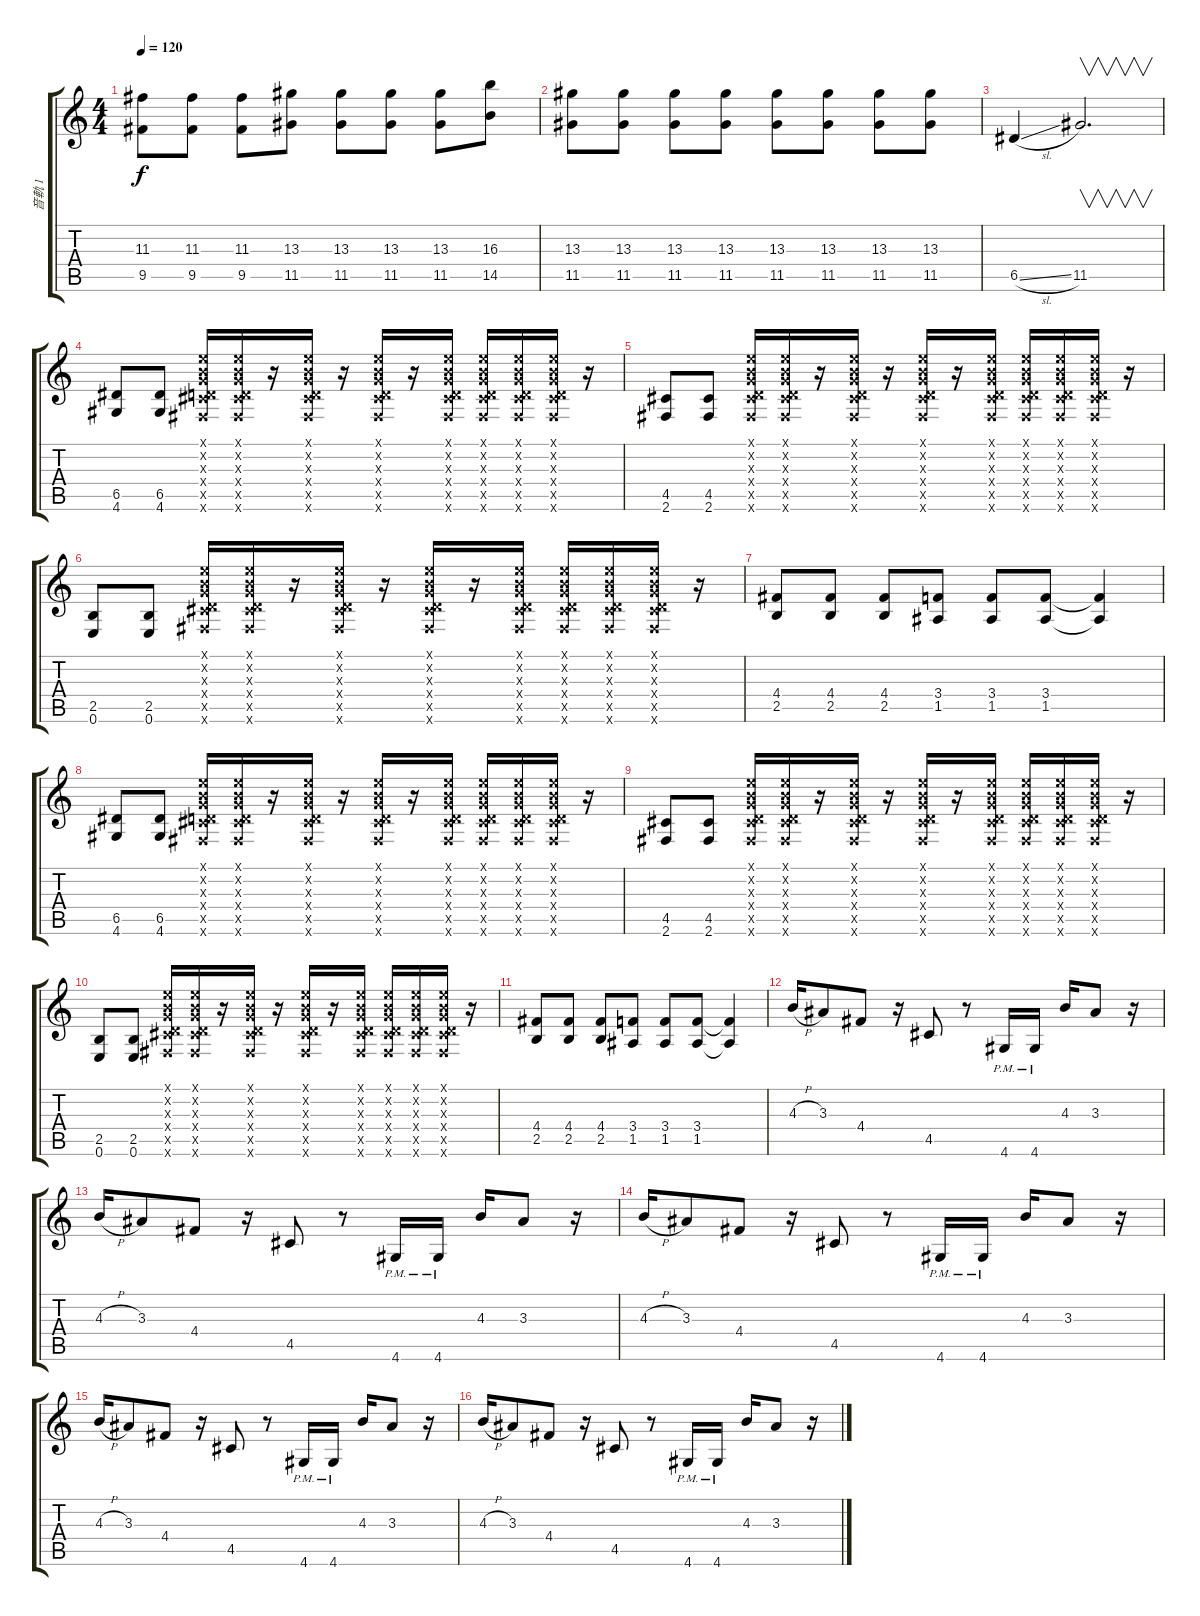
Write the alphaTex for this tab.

\track ("音軌 1" "音軌 1") {instrument overdrivenguitar}
\staff {score tabs}
\tuning (E4 B3 G3 D3 A2 E2) {hide}
\ts (4 4)
\tempo 120
\clef g2
\ks c
(11.3 9.5).8{dy f} (11.3 9.5).8 (11.3 9.5).8 (13.3 11.5).8 (13.3 11.5).8 (13.3 11.5).8 (13.3 11.5).8 (16.3 14.5).8 |
(13.3 11.5).8 (13.3 11.5).8 (13.3 11.5).8 (13.3 11.5).8 (13.3 11.5).8 (13.3 11.5).8 (13.3 11.5).8 (13.3 11.5).8 |
6.5{sl}.4 11.5.2{v d} |
(6.5 4.6).8 (6.5 4.6).8 (0.1{x} 0.2{x} 0.3{x} 0.4{x} 4.5{x} 2.6{x}).16 (0.1{x} 0.2{x} 0.3{x} 0.4{x} 4.5{x} 2.6{x}).16 r.16 (0.1{x} 0.2{x} 0.3{x} 0.4{x} 4.5{x} 2.6{x}).16 r.16 (0.1{x} 0.2{x} 0.3{x} 0.4{x} 4.5{x} 2.6{x}).16 r.16 (0.1{x} 0.2{x} 0.3{x} 0.4{x} 4.5{x} 2.6{x}).16 (0.1{x} 0.2{x} 0.3{x} 0.4{x} 4.5{x} 2.6{x}).16 (0.1{x} 0.2{x} 0.3{x} 0.4{x} 4.5{x} 2.6{x}).16 (0.1{x} 0.2{x} 0.3{x} 0.4{x} 4.5{x} 2.6{x}).16 r.16 |
(4.5 2.6).8 (4.5 2.6).8 (0.1{x} 0.2{x} 0.3{x} 0.4{x} 4.5{x} 2.6{x}).16 (0.1{x} 0.2{x} 0.3{x} 0.4{x} 4.5{x} 2.6{x}).16 r.16 (0.1{x} 0.2{x} 0.3{x} 0.4{x} 4.5{x} 2.6{x}).16 r.16 (0.1{x} 0.2{x} 0.3{x} 0.4{x} 4.5{x} 2.6{x}).16 r.16 (0.1{x} 0.2{x} 0.3{x} 0.4{x} 4.5{x} 2.6{x}).16 (0.1{x} 0.2{x} 0.3{x} 0.4{x} 4.5{x} 2.6{x}).16 (0.1{x} 0.2{x} 0.3{x} 0.4{x} 4.5{x} 2.6{x}).16 (0.1{x} 0.2{x} 0.3{x} 0.4{x} 4.5{x} 2.6{x}).16 r.16 |
(2.5 0.6).8 (2.5 0.6).8 (0.1{x} 0.2{x} 0.3{x} 0.4{x} 4.5{x} 2.6{x}).16 (0.1{x} 0.2{x} 0.3{x} 0.4{x} 4.5{x} 2.6{x}).16 r.16 (0.1{x} 0.2{x} 0.3{x} 0.4{x} 4.5{x} 2.6{x}).16 r.16 (0.1{x} 0.2{x} 0.3{x} 0.4{x} 4.5{x} 2.6{x}).16 r.16 (0.1{x} 0.2{x} 0.3{x} 0.4{x} 4.5{x} 2.6{x}).16 (0.1{x} 0.2{x} 0.3{x} 0.4{x} 4.5{x} 2.6{x}).16 (0.1{x} 0.2{x} 0.3{x} 0.4{x} 4.5{x} 2.6{x}).16 (0.1{x} 0.2{x} 0.3{x} 0.4{x} 4.5{x} 2.6{x}).16 r.16 |
(4.4 2.5).8 (4.4 2.5).8 (4.4 2.5).8 (3.4 1.5).8 (3.4 1.5).8 (3.4 1.5).8 (3.4{t} 1.5{t}).4 |
(6.5 4.6).8 (6.5 4.6).8 (0.1{x} 0.2{x} 0.3{x} 0.4{x} 4.5{x} 2.6{x}).16 (0.1{x} 0.2{x} 0.3{x} 0.4{x} 4.5{x} 2.6{x}).16 r.16 (0.1{x} 0.2{x} 0.3{x} 0.4{x} 4.5{x} 2.6{x}).16 r.16 (0.1{x} 0.2{x} 0.3{x} 0.4{x} 4.5{x} 2.6{x}).16 r.16 (0.1{x} 0.2{x} 0.3{x} 0.4{x} 4.5{x} 2.6{x}).16 (0.1{x} 0.2{x} 0.3{x} 0.4{x} 4.5{x} 2.6{x}).16 (0.1{x} 0.2{x} 0.3{x} 0.4{x} 4.5{x} 2.6{x}).16 (0.1{x} 0.2{x} 0.3{x} 0.4{x} 4.5{x} 2.6{x}).16 r.16 |
(4.5 2.6).8 (4.5 2.6).8 (0.1{x} 0.2{x} 0.3{x} 0.4{x} 4.5{x} 2.6{x}).16 (0.1{x} 0.2{x} 0.3{x} 0.4{x} 4.5{x} 2.6{x}).16 r.16 (0.1{x} 0.2{x} 0.3{x} 0.4{x} 4.5{x} 2.6{x}).16 r.16 (0.1{x} 0.2{x} 0.3{x} 0.4{x} 4.5{x} 2.6{x}).16 r.16 (0.1{x} 0.2{x} 0.3{x} 0.4{x} 4.5{x} 2.6{x}).16 (0.1{x} 0.2{x} 0.3{x} 0.4{x} 4.5{x} 2.6{x}).16 (0.1{x} 0.2{x} 0.3{x} 0.4{x} 4.5{x} 2.6{x}).16 (0.1{x} 0.2{x} 0.3{x} 0.4{x} 4.5{x} 2.6{x}).16 r.16 |
(2.5 0.6).8 (2.5 0.6).8 (0.1{x} 0.2{x} 0.3{x} 0.4{x} 4.5{x} 2.6{x}).16 (0.1{x} 0.2{x} 0.3{x} 0.4{x} 4.5{x} 2.6{x}).16 r.16 (0.1{x} 0.2{x} 0.3{x} 0.4{x} 4.5{x} 2.6{x}).16 r.16 (0.1{x} 0.2{x} 0.3{x} 0.4{x} 4.5{x} 2.6{x}).16 r.16 (0.1{x} 0.2{x} 0.3{x} 0.4{x} 4.5{x} 2.6{x}).16 (0.1{x} 0.2{x} 0.3{x} 0.4{x} 4.5{x} 2.6{x}).16 (0.1{x} 0.2{x} 0.3{x} 0.4{x} 4.5{x} 2.6{x}).16 (0.1{x} 0.2{x} 0.3{x} 0.4{x} 4.5{x} 2.6{x}).16 r.16 |
(4.4 2.5).8 (4.4 2.5).8 (4.4 2.5).8 (3.4 1.5).8 (3.4 1.5).8 (3.4 1.5).8 (3.4{t} 1.5{t}).4 |
4.3{h}.16 3.3.8 4.4.8 r.16 4.5.8 r.8 4.6{pm}.16 4.6{pm}.16 4.3.16 3.3.8 r.16 |
4.3{h}.16 3.3.8 4.4.8 r.16 4.5.8 r.8 4.6{pm}.16 4.6{pm}.16 4.3.16 3.3.8 r.16 |
4.3{h}.16 3.3.8 4.4.8 r.16 4.5.8 r.8 4.6{pm}.16 4.6{pm}.16 4.3.16 3.3.8 r.16 |
4.3{h}.16 3.3.8 4.4.8 r.16 4.5.8 r.8 4.6{pm}.16 4.6{pm}.16 4.3.16 3.3.8 r.16 |
4.3{h}.16 3.3.8 4.4.8 r.16 4.5.8 r.8 4.6{pm}.16 4.6{pm}.16 4.3.16 3.3.8 r.16
